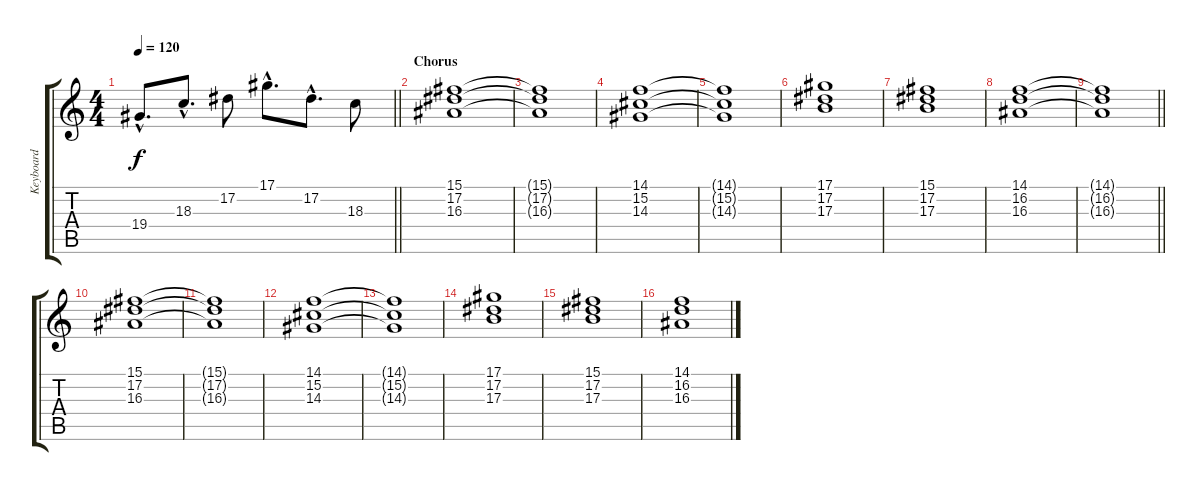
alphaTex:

\track ("Keyboard" "Keyboard") {instrument harpsichord}
\staff {score tabs}
\tuning (Eb4 Bb3 Gb3 Db3 Ab2 Eb2) {hide}
\ts (4 4)
\tempo 120
\clef g2
\barLineRight lightlight
\ks c
19.4{hac}.8{d dy f} 18.3{hac}.8{d} 17.2.8 17.1{hac}.8{d} 17.2{hac}.8{d} 18.3.8 |
\section ("" "Chorus")
(15.1 17.2 16.3).1{instrument stringensemble1} |
(15.1{t} 17.2{t} 16.3{t}).1 |
(14.1 15.2 14.3).1 |
(14.1{t} 15.2{t} 14.3{t}).1 |
(17.1 17.2 17.3).1 |
(15.1 17.2 17.3).1 |
(14.1 16.2 16.3).1 |
\barLineRight lightlight
(14.1{t} 16.2{t} 16.3{t}).1 |
(15.1 17.2 16.3).1 |
(15.1{t} 17.2{t} 16.3{t}).1 |
(14.1 15.2 14.3).1 |
(14.1{t} 15.2{t} 14.3{t}).1 |
(17.1 17.2 17.3).1 |
(15.1 17.2 17.3).1 |
(14.1 16.2 16.3).1
